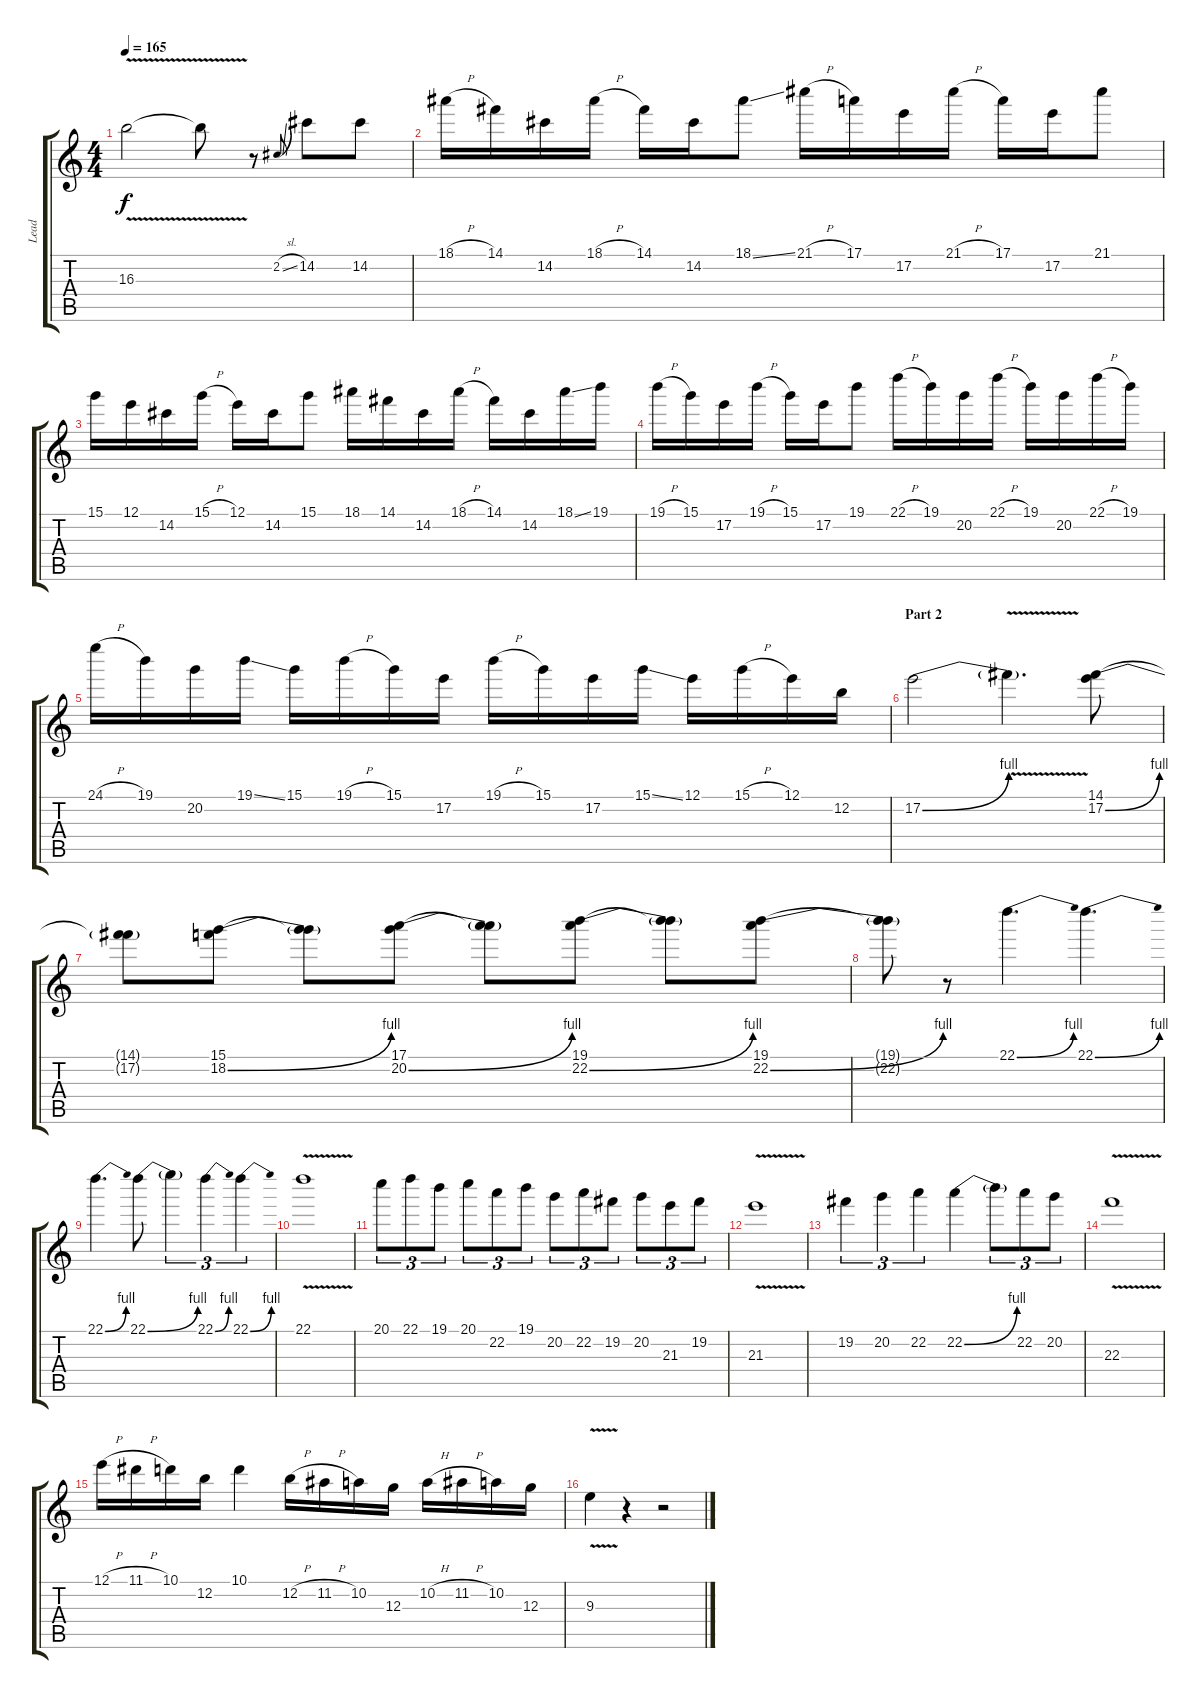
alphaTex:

\track ("Lead" "Lead") {instrument distortionguitar}
\staff {score tabs}
\tuning (E4 B3 G3 D3 A2 E2) {hide}
\ts (4 4)
\tempo 165
\clef g2
\ks c
16.3{v}.2{dy f} 16.3{t}.8 r.8 2.2{sl}.8{gr onbeat} 14.2.8 14.2.8 |
18.1{h}.16 14.1.16 14.2.16 18.1{h}.16 14.1.16 14.2.16 18.1{ss}.8 21.1{h}.16 17.1.16 17.2.16 21.1{h}.16 17.1.16 17.2.16 21.1.8 |
15.1.16 12.1.16 14.2.16 15.1{h}.16 12.1.16 14.2.16 15.1.8 18.1.16 14.1.16 14.2.16 18.1{h}.16 14.1.16 14.2.16 18.1{ss}.16 19.1.16 |
19.1{h}.16 15.1.16 17.2.16 19.1{h}.16 15.1.16 17.2.16 19.1.8 22.1{h}.16 19.1.16 20.2.16 22.1{h}.16 19.1.16 20.2.16 22.1{h}.16 19.1.16 |
24.1{h}.16 19.1.16 20.2.16 19.1{ss}.16 15.1.16 19.1{h}.16 15.1.16 17.2.16 19.1{h}.16 15.1.16 17.2.16 15.1{ss}.16 12.1.16 15.1{h}.16 12.1.16 12.2.16 |
\section ("" "Part 2")
17.2{be (bend 0 0 60 4)}.2 17.2{v t}.4{d} (14.1 17.2{be (bend 0 0 60 4)}).8 |
(14.1{t} 17.2{t}).8 (15.1 18.2{be (bend 0 0 60 4)}).8 (15.1{t} 18.2{t}).8 (17.1 20.2{be (bend 0 0 60 4)}).8 (17.1{t} 20.2{t}).8 (19.1 22.2{be (bend 0 0 60 4)}).8 (19.1{t} 22.2{t}).8 (19.1 22.2{be (bend 0 0 60 4)}).8 |
(19.1{t} 22.2{t}).8 r.8 22.1{be (bend 0 0 60 4)}.4{d} 22.1{be (bend 0 0 60 4)}.4{d} |
22.1{be (bend 0 0 60 4)}.4{d} 22.1{be (bend 0 0 60 4)}.8 22.1{t}.4{tu (3 2)} 22.1{be (bend 0 0 60 4)}.4{tu (3 2)} 22.1{be (bend 0 0 60 4)}.4{tu (3 2)} |
22.1{v}.1 |
20.1.8{tu (3 2)} 22.1.8{tu (3 2)} 19.1.8{tu (3 2)} 20.1.8{tu (3 2)} 22.2.8{tu (3 2)} 19.1.8{tu (3 2)} 20.2.8{tu (3 2)} 22.2.8{tu (3 2)} 19.2.8{tu (3 2)} 20.2.8{tu (3 2)} 21.3.8{tu (3 2)} 19.2.8{tu (3 2)} |
21.3{v}.1 |
19.2.4{tu (3 2)} 20.2.4{tu (3 2)} 22.2.4{tu (3 2)} 22.2{be (bend 0 0 60 4)}.4 22.2{t}.8{tu (3 2)} 22.2.8{tu (3 2)} 20.2.8{tu (3 2)} |
22.3{v}.1 |
12.1{h}.16 11.1{h}.16 10.1.16 12.2.16 10.1.4 12.2{h}.16 11.2{h}.16 10.2.16 12.3.16 10.2{h}.16 11.2{h}.16 10.2.16 12.3.16 |
9.3{v}.4 r.4 r.2
